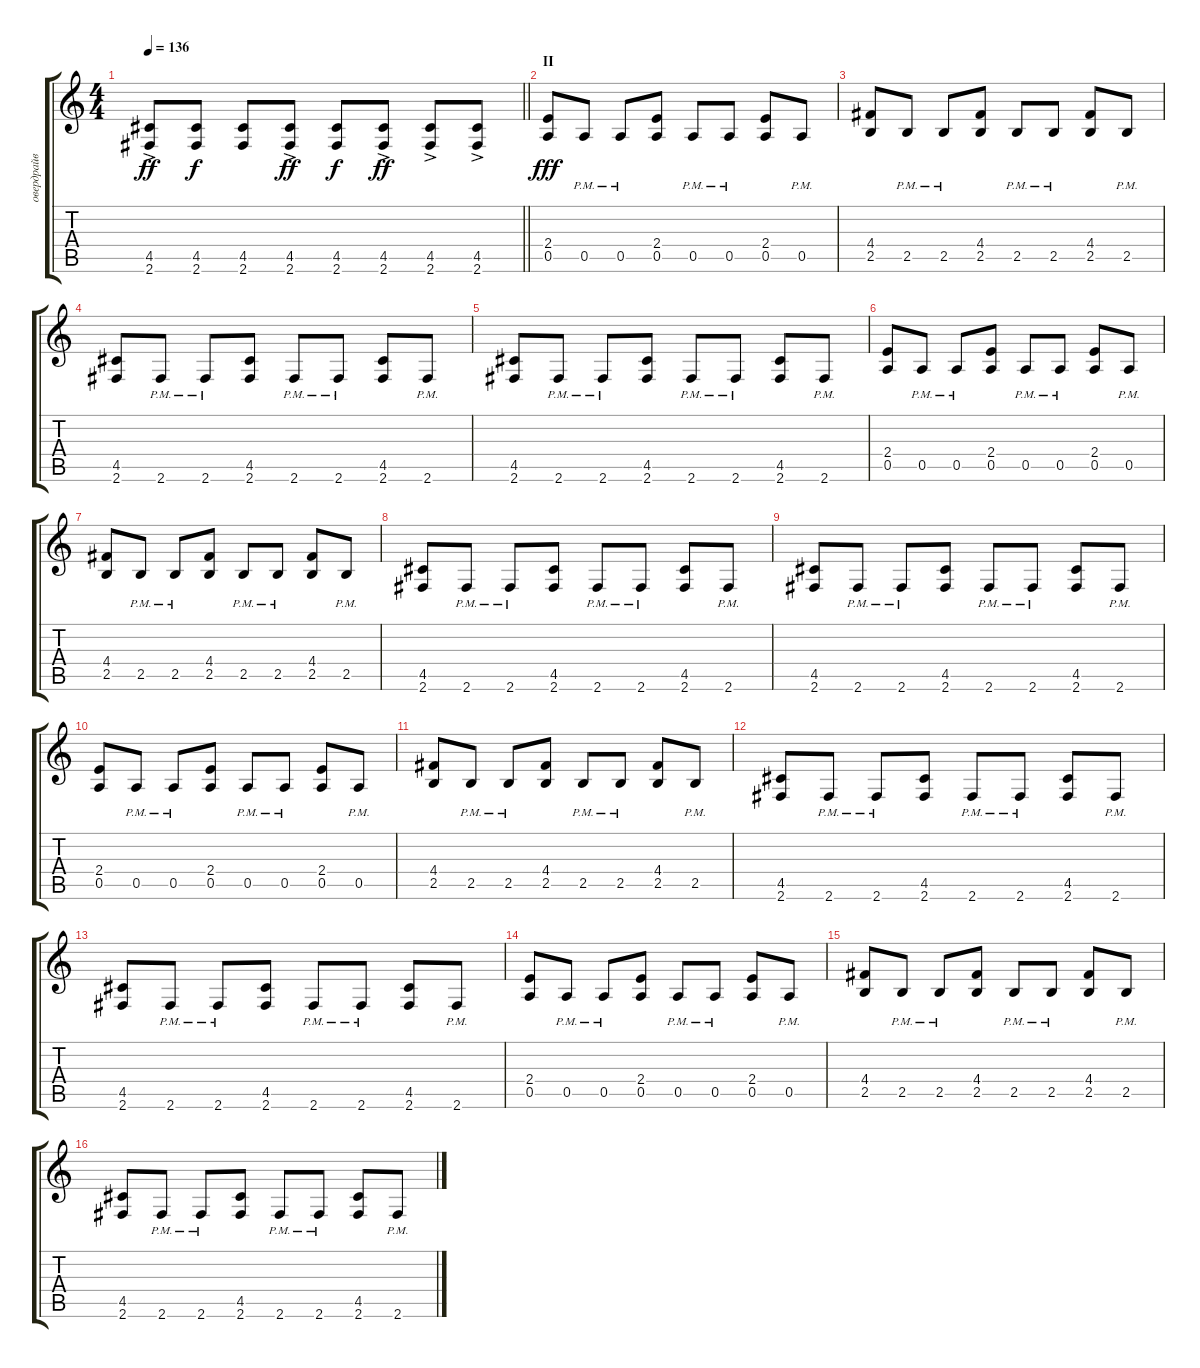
\track ("овердрайв" "овердрайв") {instrument overdrivenguitar}
\staff {score tabs}
\tuning (E4 B3 G3 D3 A2 E2) {hide}
\ts (4 4)
\tempo 136
\clef g2
\barLineRight lightlight
\ks c
(4.5{ac} 2.6{ac}).8{dy ff} (4.5 2.6).8{dy f} (4.5 2.6).8 (4.5{ac} 2.6{ac}).8{dy ff} (4.5 2.6).8{dy f} (4.5{ac} 2.6{ac}).8{dy ff} (4.5{ac} 2.6{ac}).8 (4.5{ac} 2.6{ac}).8 |
\section ("" "II")
(2.4 0.5).8{dy fff} 0.5{pm}.8 0.5{pm}.8 (2.4 0.5).8 0.5{pm}.8 0.5{pm}.8 (2.4 0.5).8 0.5{pm}.8 |
(4.4 2.5).8 2.5{pm}.8 2.5{pm}.8 (4.4 2.5).8 2.5{pm}.8 2.5{pm}.8 (4.4 2.5).8 2.5{pm}.8 |
(4.5 2.6).8 2.6{pm}.8 2.6{pm}.8 (4.5 2.6).8 2.6{pm}.8 2.6{pm}.8 (4.5 2.6).8 2.6{pm}.8 |
(4.5 2.6).8 2.6{pm}.8 2.6{pm}.8 (4.5 2.6).8 2.6{pm}.8 2.6{pm}.8 (4.5 2.6).8 2.6{pm}.8 |
(2.4 0.5).8 0.5{pm}.8 0.5{pm}.8 (2.4 0.5).8 0.5{pm}.8 0.5{pm}.8 (2.4 0.5).8 0.5{pm}.8 |
(4.4 2.5).8 2.5{pm}.8 2.5{pm}.8 (4.4 2.5).8 2.5{pm}.8 2.5{pm}.8 (4.4 2.5).8 2.5{pm}.8 |
(4.5 2.6).8 2.6{pm}.8 2.6{pm}.8 (4.5 2.6).8 2.6{pm}.8 2.6{pm}.8 (4.5 2.6).8 2.6{pm}.8 |
(4.5 2.6).8 2.6{pm}.8 2.6{pm}.8 (4.5 2.6).8 2.6{pm}.8 2.6{pm}.8 (4.5 2.6).8 2.6{pm}.8 |
(2.4 0.5).8 0.5{pm}.8 0.5{pm}.8 (2.4 0.5).8 0.5{pm}.8 0.5{pm}.8 (2.4 0.5).8 0.5{pm}.8 |
(4.4 2.5).8 2.5{pm}.8 2.5{pm}.8 (4.4 2.5).8 2.5{pm}.8 2.5{pm}.8 (4.4 2.5).8 2.5{pm}.8 |
(4.5 2.6).8 2.6{pm}.8 2.6{pm}.8 (4.5 2.6).8 2.6{pm}.8 2.6{pm}.8 (4.5 2.6).8 2.6{pm}.8 |
(4.5 2.6).8 2.6{pm}.8 2.6{pm}.8 (4.5 2.6).8 2.6{pm}.8 2.6{pm}.8 (4.5 2.6).8 2.6{pm}.8 |
(2.4 0.5).8 0.5{pm}.8 0.5{pm}.8 (2.4 0.5).8 0.5{pm}.8 0.5{pm}.8 (2.4 0.5).8 0.5{pm}.8 |
(4.4 2.5).8 2.5{pm}.8 2.5{pm}.8 (4.4 2.5).8 2.5{pm}.8 2.5{pm}.8 (4.4 2.5).8 2.5{pm}.8 |
(4.5 2.6).8 2.6{pm}.8 2.6{pm}.8 (4.5 2.6).8 2.6{pm}.8 2.6{pm}.8 (4.5 2.6).8 2.6{pm}.8
